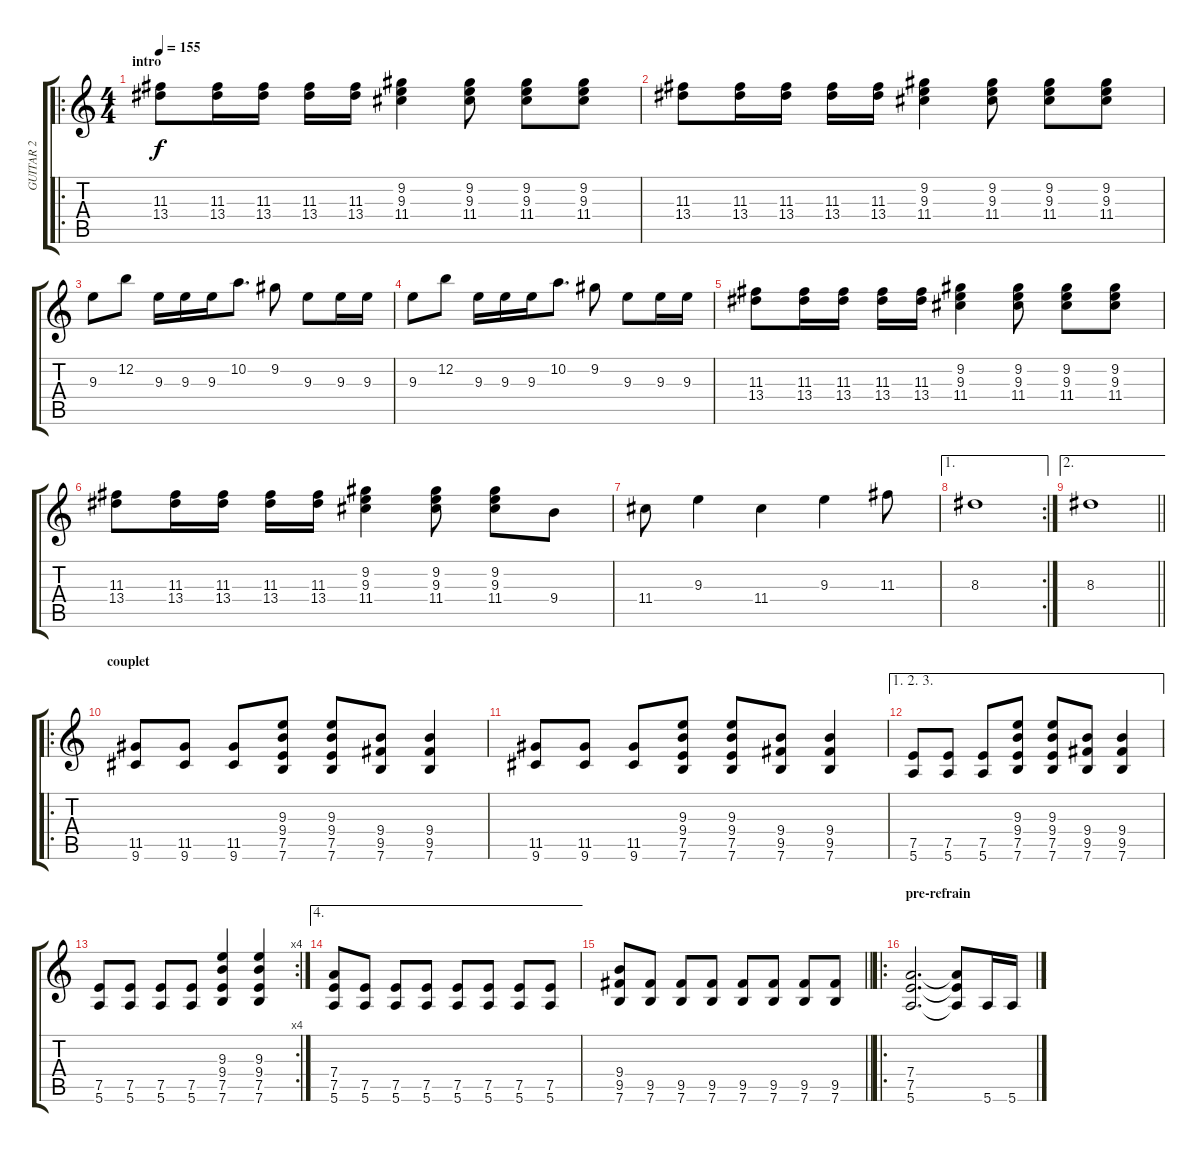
\track ("GUITAR 2" "GUITAR 2") {instrument distortionguitar}
\staff {score tabs}
\tuning (E4 B3 G3 D3 A2 E2) {hide}
\ro
\ts (4 4)
\section ("" "intro")
\tempo 155
\clef g2
\ks c
(11.3 13.4).8{dy f instrument distortionguitar} (11.3 13.4).16 (11.3 13.4).16 (11.3 13.4).16 (11.3 13.4).16 (9.2 9.3 11.4).4 (9.2 9.3 11.4).8 (9.2 9.3 11.4).8 (9.2 9.3 11.4).8 |
(11.3 13.4).8 (11.3 13.4).16 (11.3 13.4).16 (11.3 13.4).16 (11.3 13.4).16 (9.2 9.3 11.4).4 (9.2 9.3 11.4).8 (9.2 9.3 11.4).8 (9.2 9.3 11.4).8 |
9.3.8 12.2.8 9.3.16 9.3.16 9.3.16 10.2.8{d} 9.2.8 9.3.8 9.3.16 9.3.16 |
9.3.8 12.2.8 9.3.16 9.3.16 9.3.16 10.2.8{d} 9.2.8 9.3.8 9.3.16 9.3.16 |
(11.3 13.4).8 (11.3 13.4).16 (11.3 13.4).16 (11.3 13.4).16 (11.3 13.4).16 (9.2 9.3 11.4).4 (9.2 9.3 11.4).8 (9.2 9.3 11.4).8 (9.2 9.3 11.4).8 |
(11.3 13.4).8 (11.3 13.4).16 (11.3 13.4).16 (11.3 13.4).16 (11.3 13.4).16 (9.2 9.3 11.4).4 (9.2 9.3 11.4).8 (9.2 9.3 11.4).8 9.4.8 |
11.4.8 9.3.4 11.4.4 9.3.4 11.3.8 |
\ae 1
\rc 2
8.3.1 |
\ae 2
\barLineRight lightlight
8.3.1 |
\ro
\section ("" "couplet")
(11.5 9.6).8 (11.5 9.6).8 (11.5 9.6).8 (9.3 9.4 7.5 7.6).8 (9.3 9.4 7.5 7.6).8 (9.4 9.5 7.6).8 (9.4 9.5 7.6).4 |
(11.5 9.6).8 (11.5 9.6).8 (11.5 9.6).8 (9.3 9.4 7.5 7.6).8 (9.3 9.4 7.5 7.6).8 (9.4 9.5 7.6).8 (9.4 9.5 7.6).4 |
\ae (1 2 3)
(7.5 5.6).8 (7.5 5.6).8 (7.5 5.6).8 (9.3 9.4 7.5 7.6).8 (9.3 9.4 7.5 7.6).8 (9.4 9.5 7.6).8 (9.4 9.5 7.6).4 |
\rc 4
(7.5 5.6).8 (7.5 5.6).8 (7.5 5.6).8 (7.5 5.6).8 (9.3 9.4 7.5 7.6).4 (9.3 9.4 7.5 7.6).4 |
\ae 4
(7.4 7.5 5.6).8 (7.5 5.6).8 (7.5 5.6).8 (7.5 5.6).8 (7.5 5.6).8 (7.5 5.6).8 (7.5 5.6).8 (7.5 5.6).8 |
\barLineRight lightlight
(9.4 9.5 7.6).8 (9.5 7.6).8 (9.5 7.6).8 (9.5 7.6).8 (9.5 7.6).8 (9.5 7.6).8 (9.5 7.6).8 (9.5 7.6).8 |
\ro
\section ("" "pre-refrain")
(7.4 7.5 5.6).2{d} (7.4{t} 7.5{t} 5.6{t}).8 5.6.16 5.6.16
